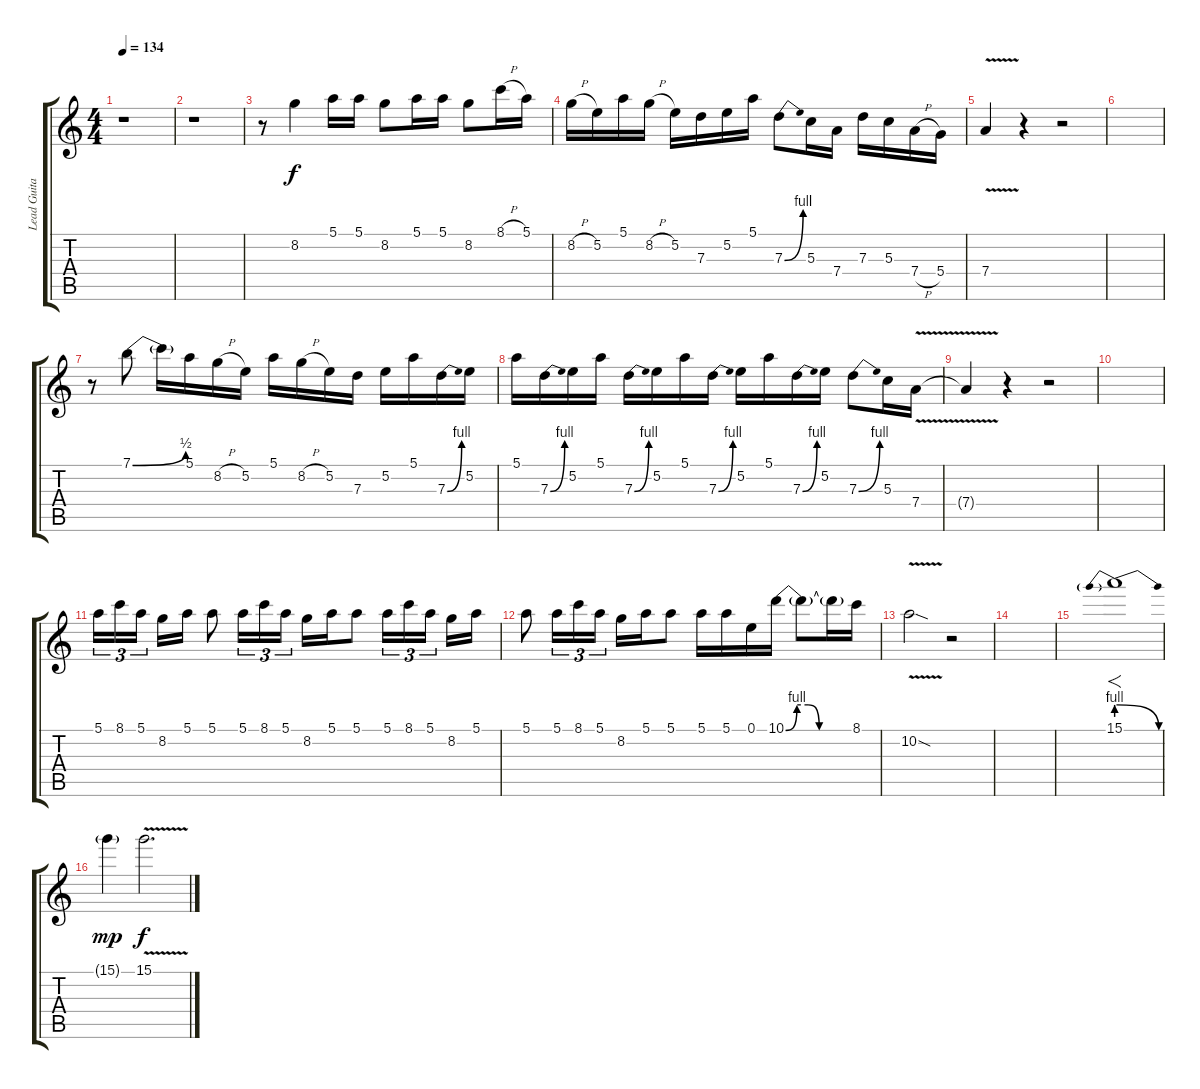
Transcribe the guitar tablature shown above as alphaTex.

\track ("Lead Guitar" "Lead Guita") {instrument overdrivenguitar}
\staff {score tabs}
\tuning (E4 B3 G3 D3 A2 E2) {hide}
\ts (4 4)
\tempo 134
\clef g2
\ks c
r.1{dy f} |
r.1 |
r.8 8.2.4 5.1.16 5.1.16 8.2.8 5.1.16 5.1.16 8.2.8 8.1{h}.16 5.1.16 |
8.2{h}.16 5.2.16 5.1.16 8.2{h}.16 5.2.16 7.3.16 5.2.16 5.1.16 7.3{be (bend 0 0 60 4)}.8 5.3.16 7.4.16 7.3.16 5.3.16 7.4{h}.16 5.4.16 |
7.4{v}.4 r.4 r.2 |
|
r.8 7.1{be (bend 0 0 60 2)}.8 7.1{t}.16 5.1.16 8.2{h}.16 5.2.16 5.1.16 8.2{h}.16 5.2.16 7.3.16 5.2.16 5.1.16 7.3{be (bend 0 0 60 4)}.16 5.2.16 |
5.1.16 7.3{be (bend 0 0 60 4)}.16 5.2.16 5.1.16 7.3{be (bend 0 0 60 4)}.16 5.2.16 5.1.16 7.3{be (bend 0 0 60 4)}.16 5.2.16 5.1.16 7.3{be (bend 0 0 60 4)}.16 5.2.16 7.3{be (bend 0 0 60 4)}.8 5.3.16 7.4{v}.16 |
7.4{t}.4 r.4 r.2 |
|
5.1.16{tu (3 2)} 8.1.16{tu (3 2)} 5.1.16{tu (3 2) beam splitsecondary} 8.2.16 5.1.16 5.1.8 5.1.16{tu (3 2)} 8.1.16{tu (3 2)} 5.1.16{tu (3 2)} 8.2.16 5.1.16 5.1.8 5.1.16{tu (3 2)} 8.1.16{tu (3 2)} 5.1.16{tu (3 2) beam splitsecondary} 8.2.16 5.1.16 |
5.1.8 5.1.16{tu (3 2)} 8.1.16{tu (3 2)} 5.1.16{tu (3 2)} 8.2.16 5.1.16 5.1.8 5.1.16 5.1.16 0.1.16 10.1{be (custom 0 0 10 4 20 4 30 0 60 0)}.16 10.1{t}.8 10.1{t}.16 8.1.16 |
10.2{v sod}.2 r.2 |
|
15.1{be (prebendrelease 0 4 60 0)}.1{f} |
15.1{g}.4{dy mp} 15.1{v}.2{d dy f}
